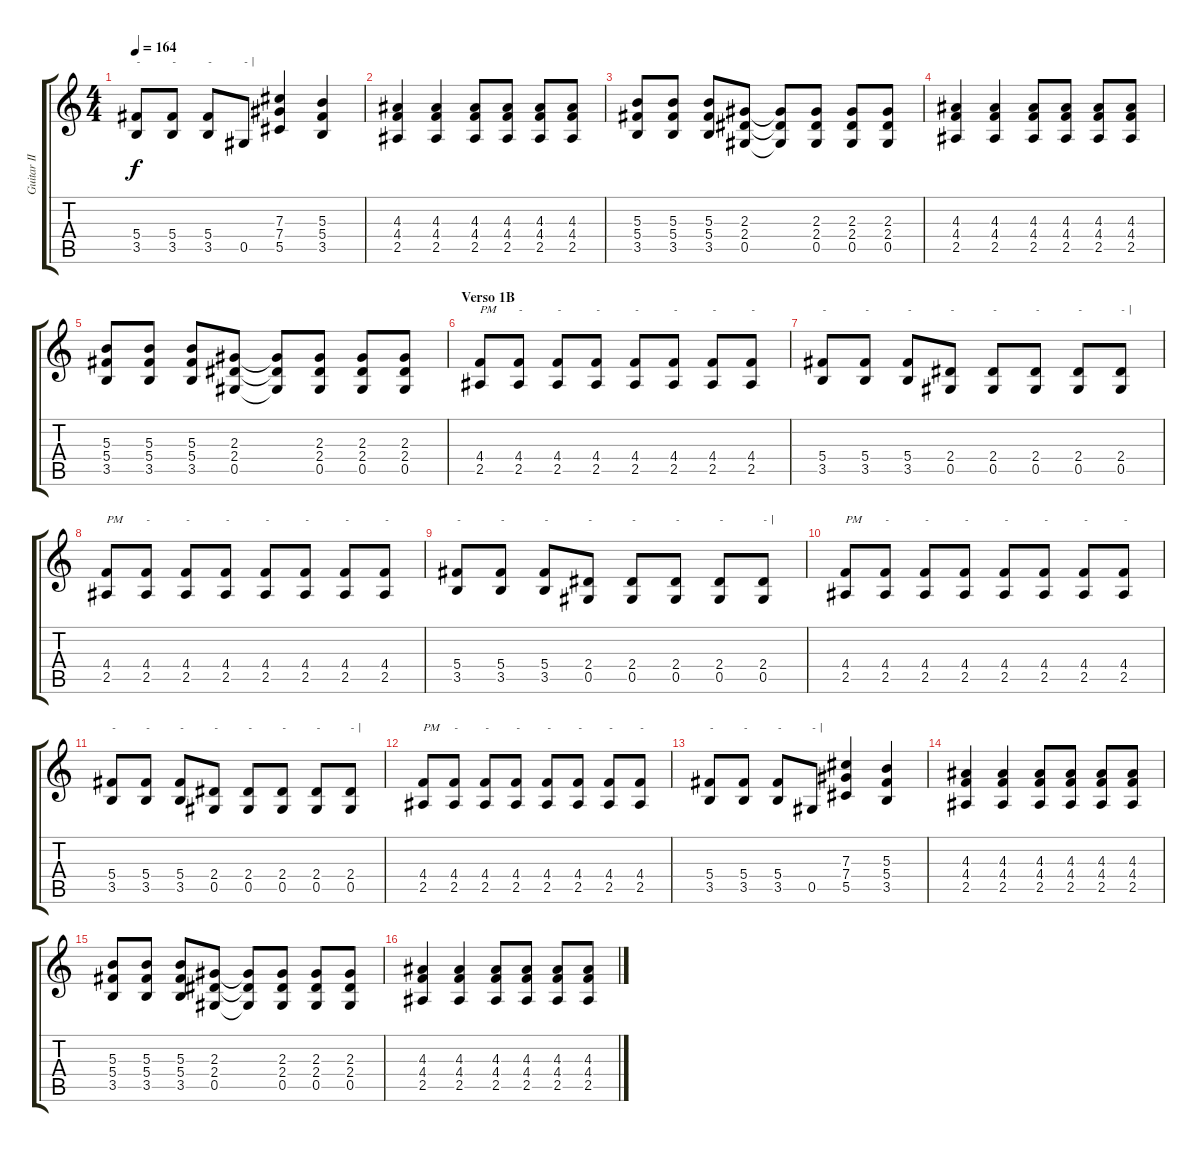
\track ("Guitar II" "Guitar II") {instrument distortionguitar}
\staff {score tabs}
\tuning (Eb4 Bb3 Gb3 Db3 Ab2 Eb2) {hide}
\ts (4 4)
\tempo 164
\clef g2
\ks c
(5.4 3.5).8{txt "-" dy f} (5.4 3.5).8{txt "-"} (5.4 3.5).8{txt "-"} 0.5.8{txt "- |"} (7.3 7.4 5.5).4 (5.3 5.4 3.5).4 |
(4.3 4.4 2.5).4 (4.3 4.4 2.5).4 (4.3 4.4 2.5).8 (4.3 4.4 2.5).8 (4.3 4.4 2.5).8 (4.3 4.4 2.5).8 |
(5.3 5.4 3.5).8 (5.3 5.4 3.5).8 (5.3 5.4 3.5).8 (2.3 2.4 0.5).8 (2.3{t} 2.4{t} 0.5{t}).8 (2.3 2.4 0.5).8 (2.3 2.4 0.5).8 (2.3 2.4 0.5).8 |
(4.3 4.4 2.5).4 (4.3 4.4 2.5).4 (4.3 4.4 2.5).8 (4.3 4.4 2.5).8 (4.3 4.4 2.5).8 (4.3 4.4 2.5).8 |
(5.3 5.4 3.5).8 (5.3 5.4 3.5).8 (5.3 5.4 3.5).8 (2.3 2.4 0.5).8 (2.3{t} 2.4{t} 0.5{t}).8 (2.3 2.4 0.5).8 (2.3 2.4 0.5).8 (2.3 2.4 0.5).8 |
\section ("" "Verso 1B")
(4.4 2.5).8{txt "PM"} (4.4 2.5).8{txt "-"} (4.4 2.5).8{txt "-"} (4.4 2.5).8{txt "-"} (4.4 2.5).8{txt "-"} (4.4 2.5).8{txt "-"} (4.4 2.5).8{txt "-"} (4.4 2.5).8{txt "-"} |
(5.4 3.5).8{txt "-"} (5.4 3.5).8{txt "-"} (5.4 3.5).8{txt "-"} (2.4 0.5).8{txt "-"} (2.4 0.5).8{txt "-"} (2.4 0.5).8{txt "-"} (2.4 0.5).8{txt "-"} (2.4 0.5).8{txt "- |"} |
(4.4 2.5).8{txt "PM"} (4.4 2.5).8{txt "-"} (4.4 2.5).8{txt "-"} (4.4 2.5).8{txt "-"} (4.4 2.5).8{txt "-"} (4.4 2.5).8{txt "-"} (4.4 2.5).8{txt "-"} (4.4 2.5).8{txt "-"} |
(5.4 3.5).8{txt "-"} (5.4 3.5).8{txt "-"} (5.4 3.5).8{txt "-"} (2.4 0.5).8{txt "-"} (2.4 0.5).8{txt "-"} (2.4 0.5).8{txt "-"} (2.4 0.5).8{txt "-"} (2.4 0.5).8{txt "- |"} |
(4.4 2.5).8{txt "PM"} (4.4 2.5).8{txt "-"} (4.4 2.5).8{txt "-"} (4.4 2.5).8{txt "-"} (4.4 2.5).8{txt "-"} (4.4 2.5).8{txt "-"} (4.4 2.5).8{txt "-"} (4.4 2.5).8{txt "-"} |
(5.4 3.5).8{txt "-"} (5.4 3.5).8{txt "-"} (5.4 3.5).8{txt "-"} (2.4 0.5).8{txt "-"} (2.4 0.5).8{txt "-"} (2.4 0.5).8{txt "-"} (2.4 0.5).8{txt "-"} (2.4 0.5).8{txt "- |"} |
(4.4 2.5).8{txt "PM"} (4.4 2.5).8{txt "-"} (4.4 2.5).8{txt "-"} (4.4 2.5).8{txt "-"} (4.4 2.5).8{txt "-"} (4.4 2.5).8{txt "-"} (4.4 2.5).8{txt "-"} (4.4 2.5).8{txt "-"} |
(5.4 3.5).8{txt "-"} (5.4 3.5).8{txt "-"} (5.4 3.5).8{txt "-"} 0.5.8{txt "- |"} (7.3 7.4 5.5).4 (5.3 5.4 3.5).4 |
(4.3 4.4 2.5).4 (4.3 4.4 2.5).4 (4.3 4.4 2.5).8 (4.3 4.4 2.5).8 (4.3 4.4 2.5).8 (4.3 4.4 2.5).8 |
(5.3 5.4 3.5).8 (5.3 5.4 3.5).8 (5.3 5.4 3.5).8 (2.3 2.4 0.5).8 (2.3{t} 2.4{t} 0.5{t}).8 (2.3 2.4 0.5).8 (2.3 2.4 0.5).8 (2.3 2.4 0.5).8 |
(4.3 4.4 2.5).4 (4.3 4.4 2.5).4 (4.3 4.4 2.5).8 (4.3 4.4 2.5).8 (4.3 4.4 2.5).8 (4.3 4.4 2.5).8
